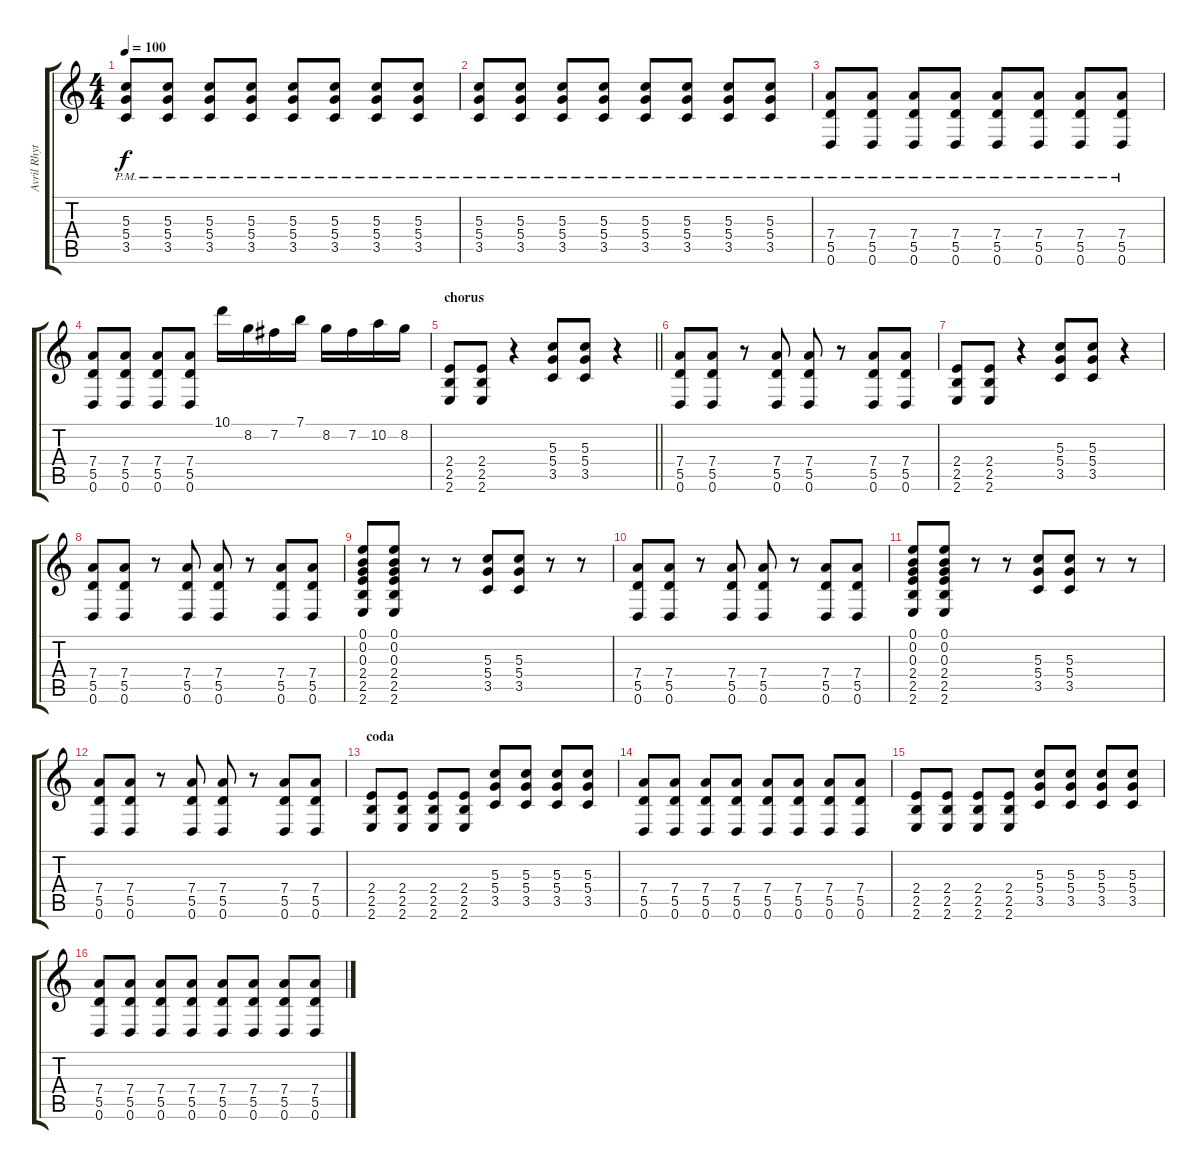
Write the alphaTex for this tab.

\track ("Avril Rhythm 2" "Avril Rhyt") {instrument distortionguitar}
\staff {score tabs}
\tuning (E4 B3 G3 D3 A2 D2) {hide}
\ts (4 4)
\tempo 100
\clef g2
\ks c
(5.3{pm} 5.4{pm} 3.5{pm}).8{dy f} (5.3{pm} 5.4{pm} 3.5{pm}).8 (5.3{pm} 5.4{pm} 3.5{pm}).8 (5.3{pm} 5.4{pm} 3.5{pm}).8 (5.3{pm} 5.4{pm} 3.5{pm}).8 (5.3{pm} 5.4{pm} 3.5{pm}).8 (5.3{pm} 5.4{pm} 3.5{pm}).8 (5.3{pm} 5.4{pm} 3.5{pm}).8 |
(5.3{pm} 5.4{pm} 3.5{pm}).8 (5.3{pm} 5.4{pm} 3.5{pm}).8 (5.3{pm} 5.4{pm} 3.5{pm}).8 (5.3{pm} 5.4{pm} 3.5{pm}).8 (5.3{pm} 5.4{pm} 3.5{pm}).8 (5.3{pm} 5.4{pm} 3.5{pm}).8 (5.3{pm} 5.4{pm} 3.5{pm}).8 (5.3{pm} 5.4{pm} 3.5{pm}).8 |
(7.4{pm} 5.5{pm} 0.6{pm}).8 (7.4{pm} 5.5{pm} 0.6{pm}).8 (7.4{pm} 5.5{pm} 0.6{pm}).8 (7.4{pm} 5.5{pm} 0.6{pm}).8 (7.4{pm} 5.5{pm} 0.6{pm}).8 (7.4{pm} 5.5{pm} 0.6{pm}).8 (7.4{pm} 5.5{pm} 0.6{pm}).8 (7.4{pm} 5.5{pm} 0.6{pm}).8 |
(7.4 5.5 0.6).8 (7.4 5.5 0.6).8 (7.4 5.5 0.6).8 (7.4 5.5 0.6).8 10.1.16 8.2.16 7.2.16 7.1.16 8.2.16 7.2.16 10.2.16 8.2.16 |
\section ("" "chorus")
\barLineRight lightlight
(2.4 2.5 2.6).8 (2.4 2.5 2.6).8 r.4 (5.3 5.4 3.5).8 (5.3 5.4 3.5).8 r.4 |
(7.4 5.5 0.6).8 (7.4 5.5 0.6).8 r.8 (7.4 5.5 0.6).8 (7.4 5.5 0.6).8 r.8 (7.4 5.5 0.6).8 (7.4 5.5 0.6).8 |
(2.4 2.5 2.6).8 (2.4 2.5 2.6).8 r.4 (5.3 5.4 3.5).8 (5.3 5.4 3.5).8 r.4 |
(7.4 5.5 0.6).8 (7.4 5.5 0.6).8 r.8 (7.4 5.5 0.6).8 (7.4 5.5 0.6).8 r.8 (7.4 5.5 0.6).8 (7.4 5.5 0.6).8 |
(0.1 0.2 0.3 2.4 2.5 2.6).8 (0.1 0.2 0.3 2.4 2.5 2.6).8 r.8 r.8 (5.3 5.4 3.5).8 (5.3 5.4 3.5).8 r.8 r.8 |
(7.4 5.5 0.6).8 (7.4 5.5 0.6).8 r.8 (7.4 5.5 0.6).8 (7.4 5.5 0.6).8 r.8 (7.4 5.5 0.6).8 (7.4 5.5 0.6).8 |
(0.1 0.2 0.3 2.4 2.5 2.6).8 (0.1 0.2 0.3 2.4 2.5 2.6).8 r.8 r.8 (5.3 5.4 3.5).8 (5.3 5.4 3.5).8 r.8 r.8 |
(7.4 5.5 0.6).8 (7.4 5.5 0.6).8 r.8 (7.4 5.5 0.6).8 (7.4 5.5 0.6).8 r.8 (7.4 5.5 0.6).8 (7.4 5.5 0.6).8 |
\section ("" "coda")
(2.4 2.5 2.6).8 (2.4 2.5 2.6).8 (2.4 2.5 2.6).8 (2.4 2.5 2.6).8 (5.3 5.4 3.5).8 (5.3 5.4 3.5).8 (5.3 5.4 3.5).8 (5.3 5.4 3.5).8 |
(7.4 5.5 0.6).8 (7.4 5.5 0.6).8 (7.4 5.5 0.6).8 (7.4 5.5 0.6).8 (7.4 5.5 0.6).8 (7.4 5.5 0.6).8 (7.4 5.5 0.6).8 (7.4 5.5 0.6).8 |
(2.4 2.5 2.6).8 (2.4 2.5 2.6).8 (2.4 2.5 2.6).8 (2.4 2.5 2.6).8 (5.3 5.4 3.5).8 (5.3 5.4 3.5).8 (5.3 5.4 3.5).8 (5.3 5.4 3.5).8 |
(7.4 5.5 0.6).8 (7.4 5.5 0.6).8 (7.4 5.5 0.6).8 (7.4 5.5 0.6).8 (7.4 5.5 0.6).8 (7.4 5.5 0.6).8 (7.4 5.5 0.6).8 (7.4 5.5 0.6).8
